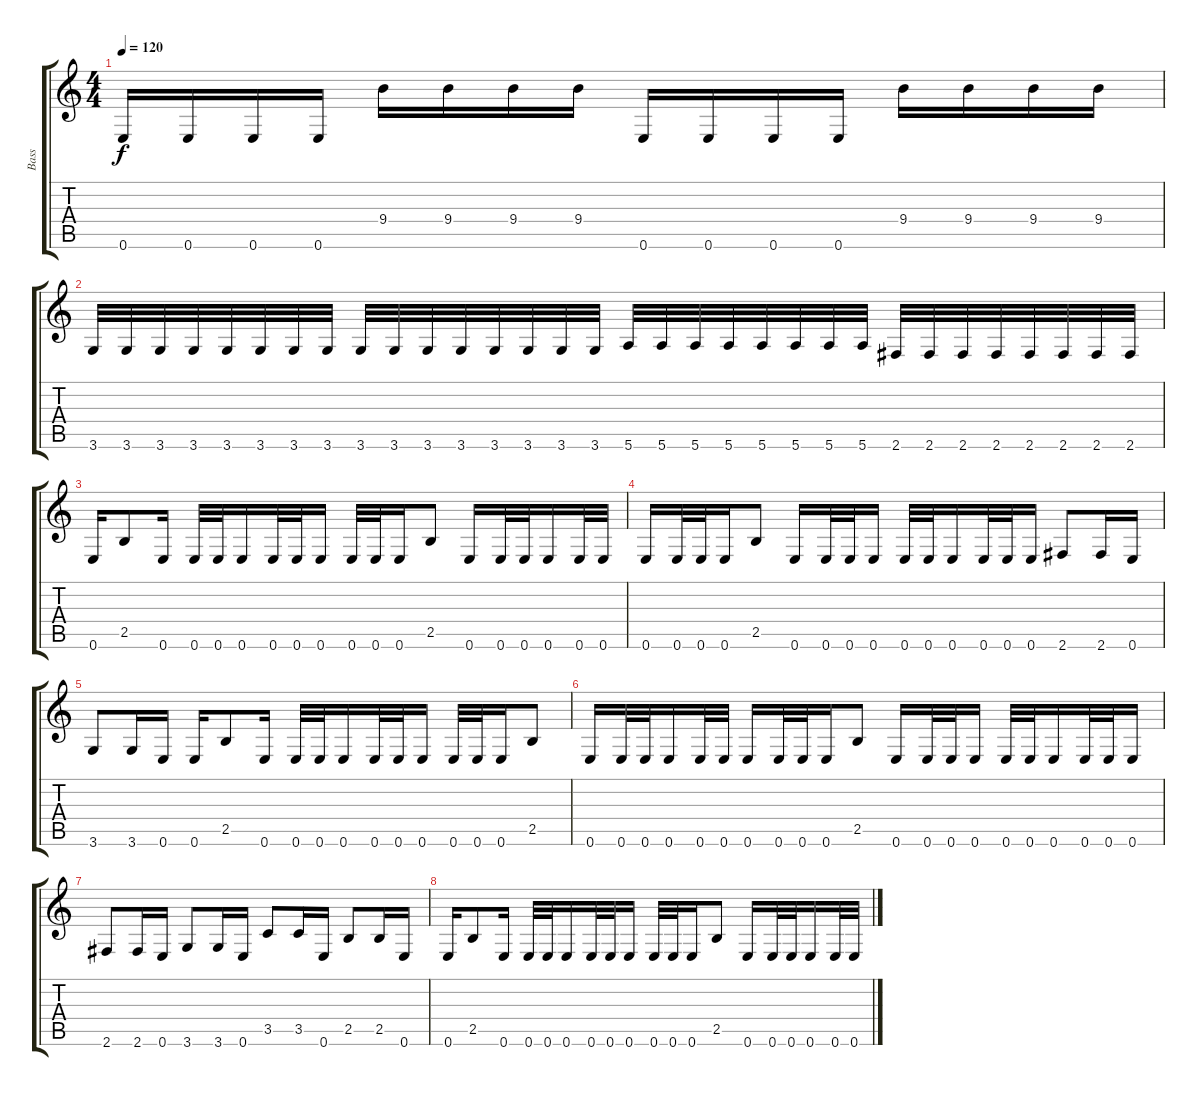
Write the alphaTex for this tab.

\track ("Bass" "Bass") {instrument electricbasspick}
\staff {score tabs}
\tuning (E4 B3 G3 D3 A2 E2) {hide}
\ts (4 4)
\tempo 120
\clef g2
\ks c
0.6.16{dy f} 0.6.16 0.6.16 0.6.16 9.4.16 9.4.16 9.4.16 9.4.16 0.6.16 0.6.16 0.6.16 0.6.16 9.4.16 9.4.16 9.4.16 9.4.16 |
3.6.32 3.6.32 3.6.32 3.6.32 3.6.32 3.6.32 3.6.32 3.6.32 3.6.32 3.6.32 3.6.32 3.6.32 3.6.32 3.6.32 3.6.32 3.6.32 5.6.32 5.6.32 5.6.32 5.6.32 5.6.32 5.6.32 5.6.32 5.6.32 2.6.32 2.6.32 2.6.32 2.6.32 2.6.32 2.6.32 2.6.32 2.6.32 |
0.6.16 2.5.8 0.6.16 0.6.32 0.6.32 0.6.16 0.6.32 0.6.32 0.6.16 0.6.32 0.6.32 0.6.16 2.5.8 0.6.16 0.6.32 0.6.32 0.6.16 0.6.32 0.6.32 |
0.6.16 0.6.32 0.6.32 0.6.16 2.5.8 0.6.16 0.6.32 0.6.32 0.6.16 0.6.32 0.6.32 0.6.16 0.6.32 0.6.32 0.6.16 2.6.8 2.6.16 0.6.16 |
3.6.8 3.6.16 0.6.16 0.6.16 2.5.8 0.6.16 0.6.32 0.6.32 0.6.16 0.6.32 0.6.32 0.6.16 0.6.32 0.6.32 0.6.16 2.5.8 |
0.6.16 0.6.32 0.6.32 0.6.16 0.6.32 0.6.32 0.6.16 0.6.32 0.6.32 0.6.16 2.5.8 0.6.16 0.6.32 0.6.32 0.6.16 0.6.32 0.6.32 0.6.16 0.6.32 0.6.32 0.6.16 |
2.6.8 2.6.16 0.6.16 3.6.8 3.6.16 0.6.16 3.5.8 3.5.16 0.6.16 2.5.8 2.5.16 0.6.16 |
0.6.16 2.5.8 0.6.16 0.6.32 0.6.32 0.6.16 0.6.32 0.6.32 0.6.16 0.6.32 0.6.32 0.6.16 2.5.8 0.6.16 0.6.32 0.6.32 0.6.16 0.6.32 0.6.32
